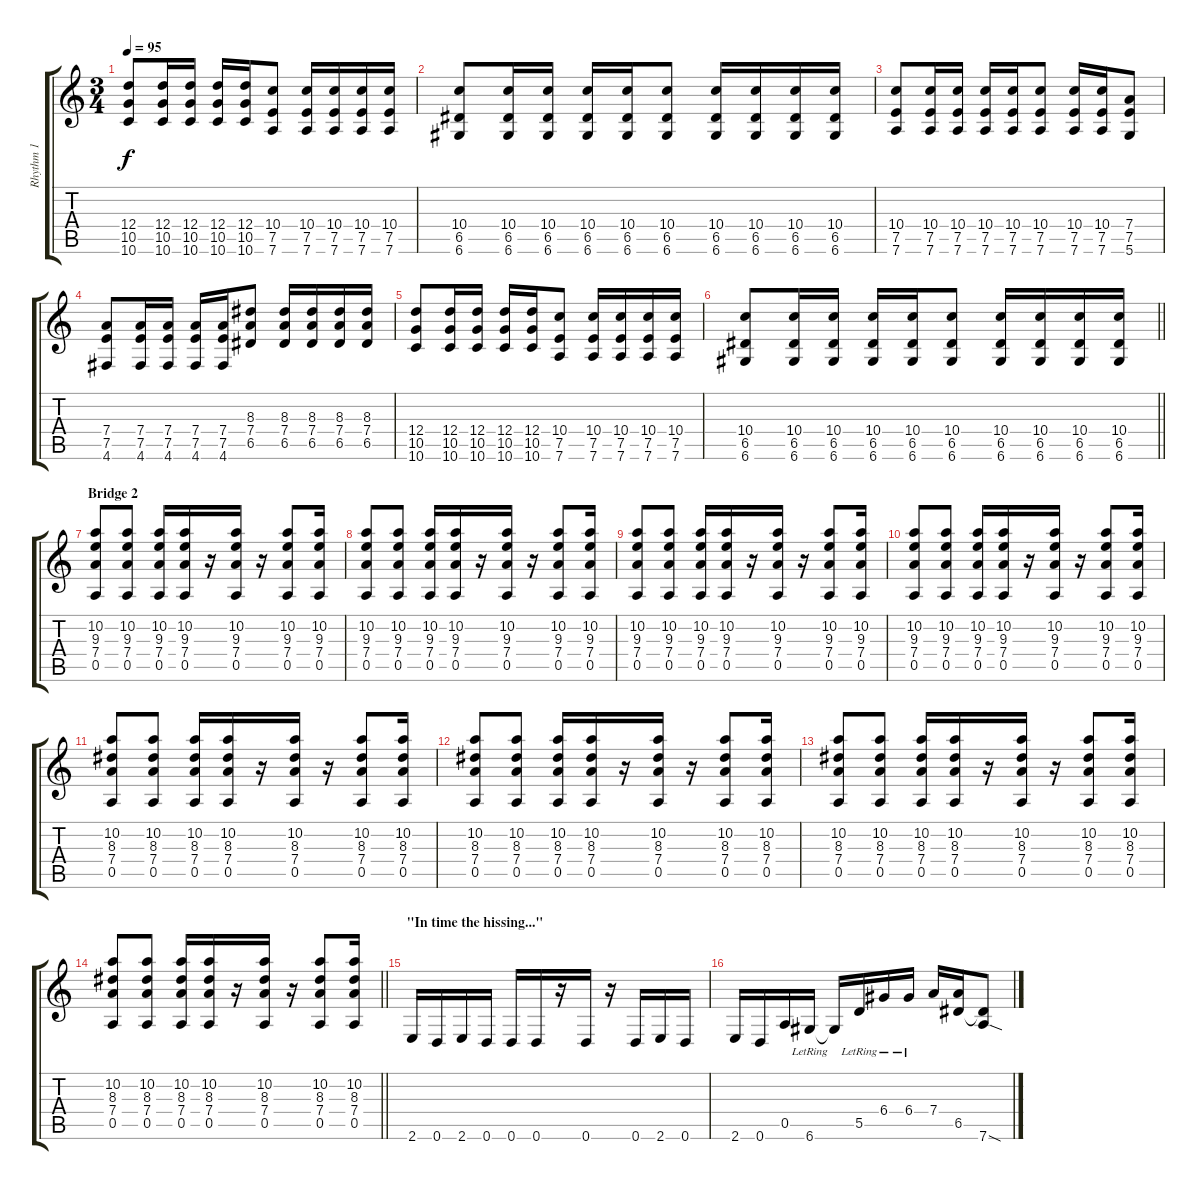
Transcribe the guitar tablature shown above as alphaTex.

\track ("Rhythm 1" "Rhythm 1") {instrument distortionguitar}
\staff {score tabs}
\tuning (E4 B3 G3 D3 A2 D2) {hide}
\ts (3 4)
\tempo 95
\clef g2
\ks c
(12.4 10.5 10.6).8{dy f} (12.4 10.5 10.6).16 (12.4 10.5 10.6).16 (12.4 10.5 10.6).16 (12.4 10.5 10.6).16 (10.4 7.5 7.6).8 (10.4 7.5 7.6).16 (10.4 7.5 7.6).16 (10.4 7.5 7.6).16 (10.4 7.5 7.6).16 |
(10.4 6.5 6.6).8 (10.4 6.5 6.6).16 (10.4 6.5 6.6).16 (10.4 6.5 6.6).16 (10.4 6.5 6.6).16 (10.4 6.5 6.6).8 (10.4 6.5 6.6).16 (10.4 6.5 6.6).16 (10.4 6.5 6.6).16 (10.4 6.5 6.6).16 |
(10.4 7.5 7.6).8 (10.4 7.5 7.6).16 (10.4 7.5 7.6).16 (10.4 7.5 7.6).16 (10.4 7.5 7.6).16 (10.4 7.5 7.6).8 (10.4 7.5 7.6).16 (10.4 7.5 7.6).16 (7.4 7.5 5.6).8 |
(7.4 7.5 4.6).8 (7.4 7.5 4.6).16 (7.4 7.5 4.6).16 (7.4 7.5 4.6).16 (7.4 7.5 4.6).16 (8.3 7.4 6.5).8 (8.3 7.4 6.5).16 (8.3 7.4 6.5).16 (8.3 7.4 6.5).16 (8.3 7.4 6.5).16 |
(12.4 10.5 10.6).8 (12.4 10.5 10.6).16 (12.4 10.5 10.6).16 (12.4 10.5 10.6).16 (12.4 10.5 10.6).16 (10.4 7.5 7.6).8 (10.4 7.5 7.6).16 (10.4 7.5 7.6).16 (10.4 7.5 7.6).16 (10.4 7.5 7.6).16 |
\barLineRight lightlight
(10.4 6.5 6.6).8 (10.4 6.5 6.6).16 (10.4 6.5 6.6).16 (10.4 6.5 6.6).16 (10.4 6.5 6.6).16 (10.4 6.5 6.6).8 (10.4 6.5 6.6).16 (10.4 6.5 6.6).16 (10.4 6.5 6.6).16 (10.4 6.5 6.6).16 |
\section ("" "Bridge 2")
(10.2 9.3 7.4 0.5).8 (10.2 9.3 7.4 0.5).8 (10.2 9.3 7.4 0.5).16 (10.2 9.3 7.4 0.5).16 r.16 (10.2 9.3 7.4 0.5).16 r.16 (10.2 9.3 7.4 0.5).8 (10.2 9.3 7.4 0.5).16 |
(10.2 9.3 7.4 0.5).8 (10.2 9.3 7.4 0.5).8 (10.2 9.3 7.4 0.5).16 (10.2 9.3 7.4 0.5).16 r.16 (10.2 9.3 7.4 0.5).16 r.16 (10.2 9.3 7.4 0.5).8 (10.2 9.3 7.4 0.5).16 |
(10.2 9.3 7.4 0.5).8 (10.2 9.3 7.4 0.5).8 (10.2 9.3 7.4 0.5).16 (10.2 9.3 7.4 0.5).16 r.16 (10.2 9.3 7.4 0.5).16 r.16 (10.2 9.3 7.4 0.5).8 (10.2 9.3 7.4 0.5).16 |
(10.2 9.3 7.4 0.5).8 (10.2 9.3 7.4 0.5).8 (10.2 9.3 7.4 0.5).16 (10.2 9.3 7.4 0.5).16 r.16 (10.2 9.3 7.4 0.5).16 r.16 (10.2 9.3 7.4 0.5).8 (10.2 9.3 7.4 0.5).16 |
(10.2 8.3 7.4 0.5).8 (10.2 8.3 7.4 0.5).8 (10.2 8.3 7.4 0.5).16 (10.2 8.3 7.4 0.5).16 r.16 (10.2 8.3 7.4 0.5).16 r.16 (10.2 8.3 7.4 0.5).8 (10.2 8.3 7.4 0.5).16 |
(10.2 8.3 7.4 0.5).8 (10.2 8.3 7.4 0.5).8 (10.2 8.3 7.4 0.5).16 (10.2 8.3 7.4 0.5).16 r.16 (10.2 8.3 7.4 0.5).16 r.16 (10.2 8.3 7.4 0.5).8 (10.2 8.3 7.4 0.5).16 |
(10.2 8.3 7.4 0.5).8 (10.2 8.3 7.4 0.5).8 (10.2 8.3 7.4 0.5).16 (10.2 8.3 7.4 0.5).16 r.16 (10.2 8.3 7.4 0.5).16 r.16 (10.2 8.3 7.4 0.5).8 (10.2 8.3 7.4 0.5).16 |
\barLineRight lightlight
(10.2 8.3 7.4 0.5).8 (10.2 8.3 7.4 0.5).8 (10.2 8.3 7.4 0.5).16 (10.2 8.3 7.4 0.5).16 r.16 (10.2 8.3 7.4 0.5).16 r.16 (10.2 8.3 7.4 0.5).8 (10.2 8.3 7.4 0.5).16 |
\section ("" "\"In time the hissing...\"")
2.6.16 0.6.16 2.6.16 0.6.16 0.6.16 0.6.16 r.16 0.6.16 r.16 0.6.16 2.6.16 0.6.16 |
2.6.16 0.6.16 0.5.16 6.6{lr}.16 6.6{t}.16 5.5{lr}.16 6.4{lr}.16 6.4{lr}.16 7.4.16 (7.4{t} 6.5).16 (6.5{t} 7.6{sod}).8
